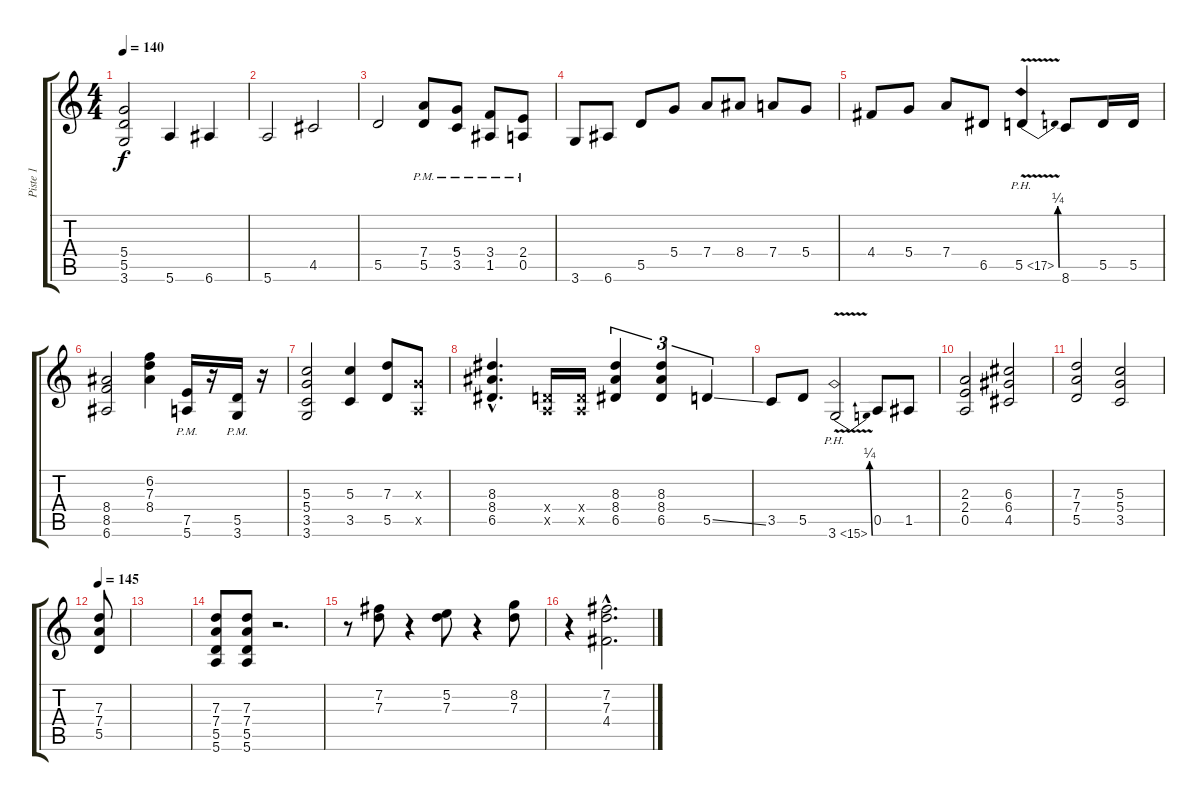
\track ("Piste 1" "Piste 1") {instrument distortionguitar}
\staff {score tabs}
\tuning (E4 B3 G3 D3 A2 E2) {hide}
\ts (4 4)
\tempo 140
\clef g2
\ks c
(5.4 5.5 3.6).2{dy f} 5.6.4 6.6.4 |
5.6.2 4.5.2 |
5.5.2 (7.4{pm} 5.5).8 (5.4{pm} 3.5).8 (3.4{pm} 1.5).8 (2.4{pm} 0.5).8 |
3.6.8 6.6.8 5.5.8 5.4.8 7.4.8 8.4.8 7.4.8 5.4.8 |
4.4.8 5.4.8 7.4.8 6.5.8 5.5{be (bend 0 0 60 1) ph 12 v}.4 8.6.8 5.5.16 5.5.16 |
(8.4 8.5 6.6).2 (6.2 7.3 8.4).4 (7.5 5.6{pm}).16 r.16 (5.5 3.6{pm}).16 r.16 |
(5.3 5.4 3.5 3.6).2 (5.3 3.5).4 (7.3 5.5).8 (0.3{x} 0.5{x}).8 |
(8.3{hac} 8.4{hac} 6.5{hac}).4{d} (0.4{x} 0.5{x}).16 (0.4{x} 0.5{x}).16 (8.3 8.4 6.5).4{tu (3 2)} (8.3 8.4 6.5).4{tu (3 2)} 5.5{ss}.4{tu (3 2)} |
3.5.8 5.5.8 3.6{be (bend 0 0 60 1) ph 12 v}.2 0.5.8 1.5.8 |
(2.3 2.4 0.5).2 (6.3 6.4 4.5).2 |
(7.3 7.4 5.5).2 (5.3 5.4 3.5).2 |
\tempo 145
(7.3 7.4 5.5).8 |
|
(7.3 7.4 5.5 5.6).8 (7.3 7.4 5.5 5.6).8 r.2{d} |
r.8 (7.2 7.3).8 r.4 (5.2 7.3).8 r.4 (8.2 7.3).8 |
r.4 (7.2{hac} 7.3{hac} 4.4{hac}).2{d}
